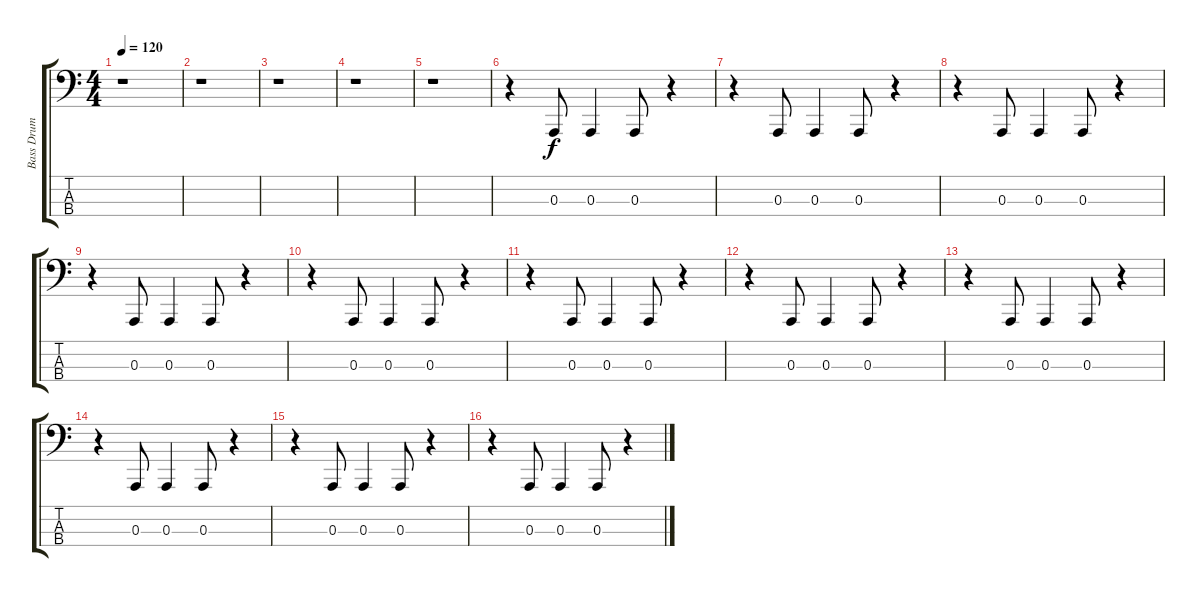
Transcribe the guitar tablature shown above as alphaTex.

\track ("Bass Drum" "Bass Drum") {instrument acousticgrandpiano}
\staff {score tabs}
\tuning (G2 D2 A1 E1) {hide}
\ts (4 4)
\tempo 120
\clef f4
\ks c
r.1{dy f} |
r.1 |
r.1 |
r.1 |
r.1 |
r.4 0.3.8 0.3.4 0.3.8 r.4 |
r.4 0.3.8 0.3.4 0.3.8 r.4 |
r.4 0.3.8 0.3.4 0.3.8 r.4 |
r.4 0.3.8 0.3.4 0.3.8 r.4 |
r.4 0.3.8 0.3.4 0.3.8 r.4 |
r.4 0.3.8 0.3.4 0.3.8 r.4 |
r.4 0.3.8 0.3.4 0.3.8 r.4 |
r.4 0.3.8 0.3.4 0.3.8 r.4 |
r.4 0.3.8 0.3.4 0.3.8 r.4 |
r.4 0.3.8 0.3.4 0.3.8 r.4 |
r.4 0.3.8 0.3.4 0.3.8 r.4
